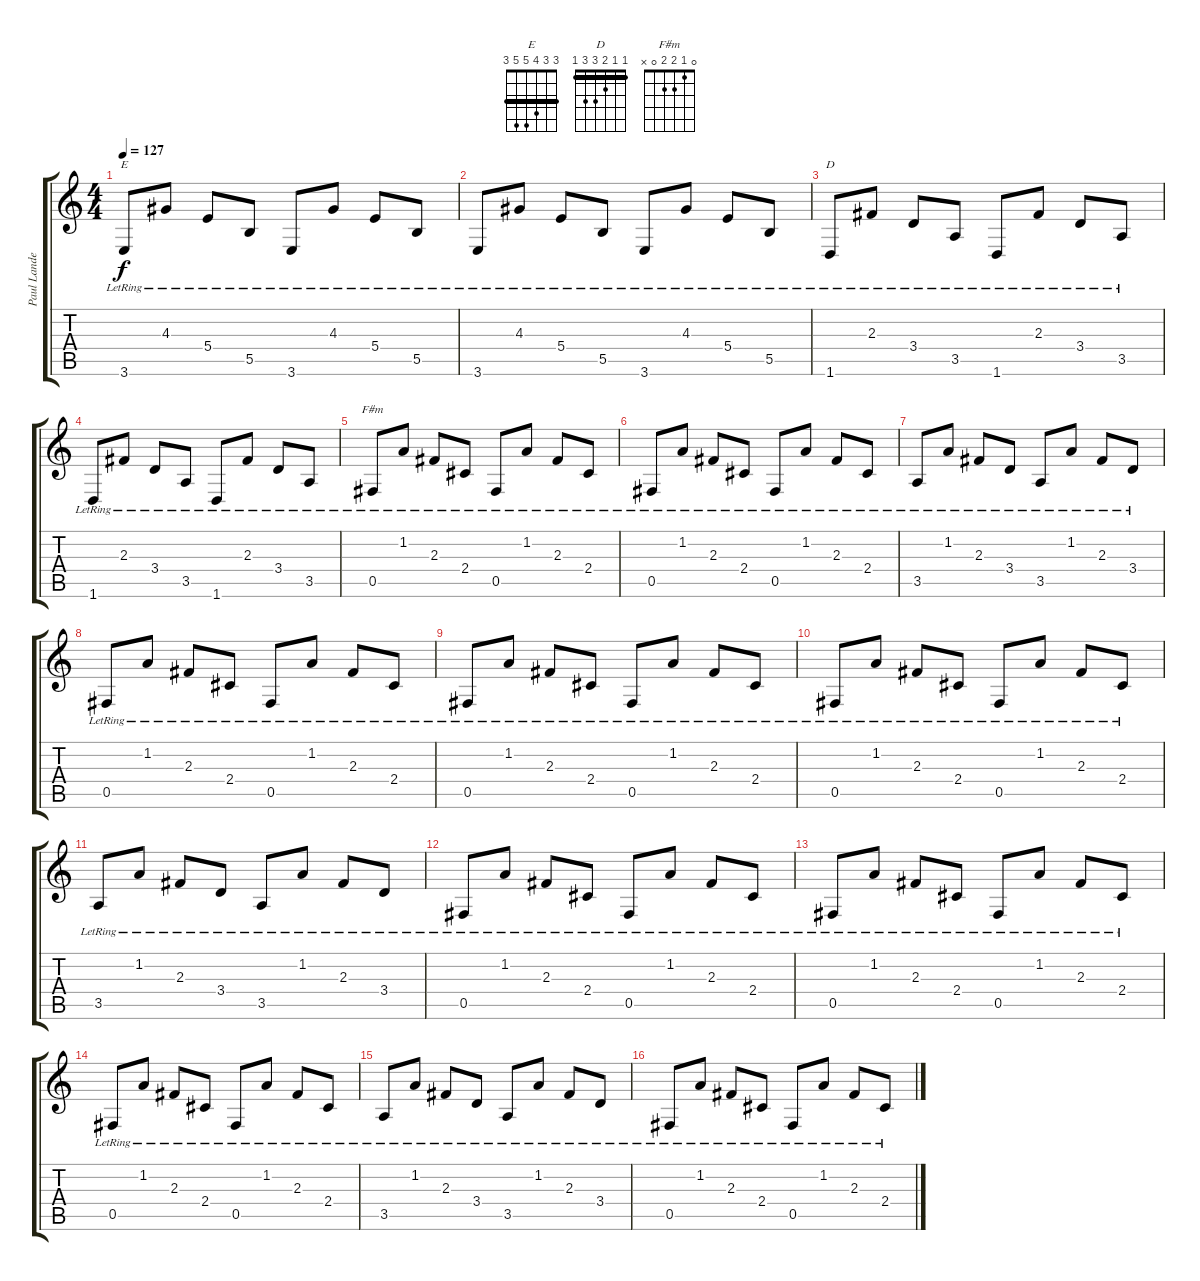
\track ("Paul Landers - Guitar II" "Paul Lande") {instrument acousticguitarsteel}
\staff {score tabs}
\tuning (Db4 Ab3 E3 B2 Gb2 Db2) {hide}
\chord ("E" 3 3 4 5 5 3) {barre 3}
\chord ("D" 1 1 2 3 3 1) {barre 1}
\chord ("F#m" 0 1 2 2 0 x)
\ts (4 4)
\tempo 127
\clef g2
\ks c
3.6{lr}.8{ch "E" dy f} 4.3{lr}.8 5.4{lr}.8 5.5{lr}.8 3.6{lr}.8 4.3{lr}.8 5.4{lr}.8 5.5{lr}.8 |
3.6{lr}.8 4.3{lr}.8 5.4{lr}.8 5.5{lr}.8 3.6{lr}.8 4.3{lr}.8 5.4{lr}.8 5.5{lr}.8 |
1.6{lr}.8{ch "D"} 2.3{lr}.8 3.4{lr}.8 3.5{lr}.8 1.6{lr}.8 2.3{lr}.8 3.4{lr}.8 3.5{lr}.8 |
1.6{lr}.8 2.3{lr}.8 3.4{lr}.8 3.5{lr}.8 1.6{lr}.8 2.3{lr}.8 3.4{lr}.8 3.5{lr}.8 |
0.5{lr}.8{ch "F#m"} 1.2{lr}.8 2.3{lr}.8 2.4{lr}.8 0.5{lr}.8 1.2{lr}.8 2.3{lr}.8 2.4{lr}.8 |
0.5{lr}.8 1.2{lr}.8 2.3{lr}.8 2.4{lr}.8 0.5{lr}.8 1.2{lr}.8 2.3{lr}.8 2.4{lr}.8 |
3.5{lr}.8 1.2{lr}.8 2.3{lr}.8 3.4{lr}.8 3.5{lr}.8 1.2{lr}.8 2.3{lr}.8 3.4{lr}.8 |
0.5{lr}.8 1.2{lr}.8 2.3{lr}.8 2.4{lr}.8 0.5{lr}.8 1.2{lr}.8 2.3{lr}.8 2.4{lr}.8 |
0.5{lr}.8 1.2{lr}.8 2.3{lr}.8 2.4{lr}.8 0.5{lr}.8 1.2{lr}.8 2.3{lr}.8 2.4{lr}.8 |
0.5{lr}.8 1.2{lr}.8 2.3{lr}.8 2.4{lr}.8 0.5{lr}.8 1.2{lr}.8 2.3{lr}.8 2.4{lr}.8 |
3.5{lr}.8 1.2{lr}.8 2.3{lr}.8 3.4{lr}.8 3.5{lr}.8 1.2{lr}.8 2.3{lr}.8 3.4{lr}.8 |
0.5{lr}.8 1.2{lr}.8 2.3{lr}.8 2.4{lr}.8 0.5{lr}.8 1.2{lr}.8 2.3{lr}.8 2.4{lr}.8 |
0.5{lr}.8 1.2{lr}.8 2.3{lr}.8 2.4{lr}.8 0.5{lr}.8 1.2{lr}.8 2.3{lr}.8 2.4{lr}.8 |
0.5{lr}.8 1.2{lr}.8 2.3{lr}.8 2.4{lr}.8 0.5{lr}.8 1.2{lr}.8 2.3{lr}.8 2.4{lr}.8 |
3.5{lr}.8 1.2{lr}.8 2.3{lr}.8 3.4{lr}.8 3.5{lr}.8 1.2{lr}.8 2.3{lr}.8 3.4{lr}.8 |
0.5{lr}.8 1.2{lr}.8 2.3{lr}.8 2.4{lr}.8 0.5{lr}.8 1.2{lr}.8 2.3{lr}.8 2.4{lr}.8
